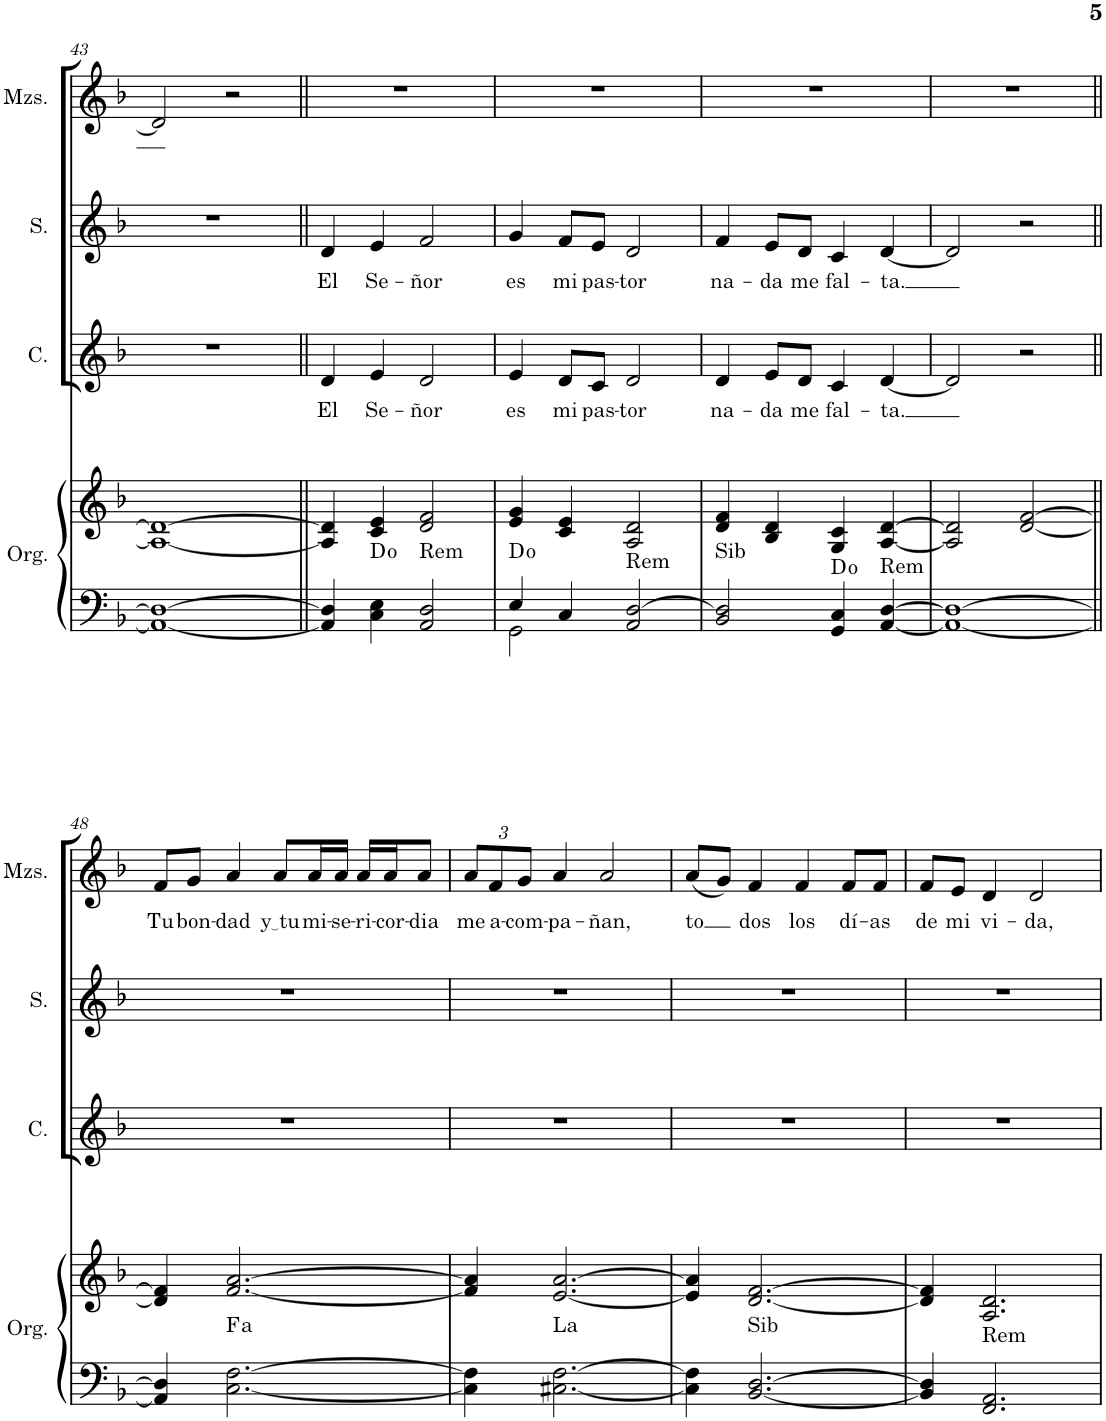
**kern	**kern	**harte	**kern	**text	**kern	**text	**kern	**text
*part4	*part4	*part4	*part3	*part3	*part2	*part2	*part1	*part1
*staff5	*staff4	*	*staff3	*staff3	*staff2	*staff2	*staff1	*staff1
*I"Órgano	*	*	*I"Contralto	*	*I"Soprano	*	*I"Solista	*
*	*	*	*I'C.	*	*I'S.	*	*	*
!!LO:PB:g=z
*clefF4	*clefG2	*	*clefG2	*	*clefG2	*	*clefG2	*
*k[b-]	*k[b-]	*	*k[b-]	*	*k[b-]	*	*k[b-]	*
*M4/4	*M4/4	*	*M4/4	*	*M4/4	*	*M4/4	*
=43	=43	=43	=43	=43	=43	=43	=43	=43
1AA_ 1D_	1A_ 1d_	.	1r	.	1r	.	2d/]	.
.	.	.	.	.	.	.	2r	.
=44||	=44||	=44||	=44||	=44||	=44||	=44||	=44||	=44||
!	!	!	!	!LO:LY:b	!	!LO:LY:b	!	!
4AA/] 4D/]	4A/] 4d/]	.	4d/	El	4d/	El	1r	.
!	!	!	!	!LO:LY:b	!	!LO:LY:b	!	!
4C\ 4E\	4c/ 4e/	D:dim	4e/	Se-	4e/	Se-	.	.
!	!	!LO:H:kt=Rem	!	!LO:LY:b	!	!LO:LY:b	!	!
2AA/ 2D/	2d/ 2f/	N	2d/	-ñor	2f/	-ñor	.	.
=45	=45	=45	=45	=45	=45	=45	=45	=45
*^	*	*	*	*	*	*	*	*
!	!	!	!	!	!LO:LY:b	!	!LO:LY:b	!	!
4E/	2GG\	4e/ 4g/	D:dim	4e/	es	4g/	es	1r	.
!	!	!	!	!	!LO:LY:b	!	!LO:LY:b	!	!
4C/	.	4c/ 4e/	.	8d/L	mi	8f/L	mi	.	.
!	!	!	!	!	!LO:LY:b	!	!LO:LY:b	!	!
.	.	.	.	8c/J	pas-	8e/J	pas-	.	.
!	!	!	!LO:H:kt=Rem	!	!LO:LY:b	!	!LO:LY:b	!	!
2AA/ [2D/	2ryy	2A/ 2d/	N	2d/	-tor	2d/	-tor	.	.
=46	=46	=46	=46	=46	=46	=46	=46	=46	=46
!	!	!	!LO:H:kt=Sib	!	!LO:LY:b	!	!LO:LY:b	!	!
*v	*v	*	*	*	*	*	*	*	*
2BB-/ 2D/]	4d/ 4f/	N	4d/	na-	4f/	na-	1r	.
!	!	!	!	!LO:LY:b	!	!LO:LY:b	!	!
.	4B-/ 4d/	.	8e/L	-da	8e/L	-da	.	.
!	!	!	!	!LO:LY:b	!	!LO:LY:b	!	!
.	.	.	8d/J	me	8d/J	me	.	.
!	!	!	!	!LO:LY:b	!	!LO:LY:b	!	!
4GG/ 4C/	4G/ 4c/	D:dim	4c/	fal-	4c/	fal-	.	.
!	!	!LO:H:kt=Rem	!	!LO:LY:b	!	!LO:LY:b	!	!
[4AA/ [4D/	[4A/ [4d/	N	[4d/	-ta.	[4d/	-ta.	.	.
=47	=47	=47	=47	=47	=47	=47	=47	=47
1AA_ 1D_	2A/] 2d/]	.	2d/]	.	2d/]	.	1r	.
.	[2d/ [2f/	.	2r	.	2r	.	.	.
!!LO:LB:g=z
=48||	=48||	=48||	=48||	=48||	=48||	=48||	=48||	=48||
!	!	!	!	!	!	!	!	!LO:LY:b
4AA/] 4D/]	4d/] 4f/]	.	1r	.	1r	.	8f/L	Tu
!	!	!	!	!	!	!	!	!LO:LY:b
.	.	.	.	.	.	.	8g/J	bon-
!	!	!LO:H:kt=a	!	!	!	!	!	!LO:LY:b
[2.C\ [2.F\	[2.f/ [2.a/	.	.	.	.	.	4a/	-dad
!	!	!	!	!	!	!	!	!LO:LY:b
.	.	.	.	.	.	.	8a/L	y tu
!	!	!	!	!	!	!	!	!LO:LY:b
.	.	.	.	.	.	.	16a/L	mi-
!	!	!	!	!	!	!	!	!LO:LY:b
.	.	.	.	.	.	.	16a/JJ	-se-
!	!	!	!	!	!	!	!	!LO:LY:b
.	.	.	.	.	.	.	16a/LL	-ri-
!	!	!	!	!	!	!	!	!LO:LY:b
.	.	.	.	.	.	.	16a/J	-cor-
!	!	!	!	!	!	!	!	!LO:LY:b
.	.	.	.	.	.	.	8a/J	-dia
=49	=49	=49	=49	=49	=49	=49	=49	=49
*	*	*	*	*	*	*	*Xbrackettup	*
!	!	!	!	!	!	!	!	!LO:LY:b
4C\] 4F\]	4f/] 4a/]	.	1r	.	1r	.	12a/L	me
!	!	!	!	!	!	!	!	!LO:LY:b
.	.	.	.	.	.	.	12f/	a-
!	!	!	!	!	!	!	!	!LO:LY:b
.	.	.	.	.	.	.	12g/J	-com-
!	!	!LO:H:kt=La	!	!	!	!	!	!LO:LY:b
[2.C#X\ [2.F\	[2.e/ [2.a/	N	.	.	.	.	4a/	-pa-
!	!	!	!	!	!	!	!	!LO:LY:b
.	.	.	.	.	.	.	2a/	-ñan,
=50	=50	=50	=50	=50	=50	=50	=50	=50
!	!	!	!	!	!	!	!	!LO:LY:b
4C#\] 4F\]	4e/] 4a/]	.	1r	.	1r	.	(8a/L	to
.	.	.	.	.	.	.	8g/J)	.
!	!	!LO:H:kt=Sib	!	!	!	!	!	!LO:LY:b
[2.BB-/ [2.D/	[2.d/ [2.f/	N	.	.	.	.	4f/	dos
!	!	!	!	!	!	!	!	!LO:LY:b
.	.	.	.	.	.	.	4f/	los
!	!	!	!	!	!	!	!	!LO:LY:b
.	.	.	.	.	.	.	8f/L	dí-
!	!	!	!	!	!	!	!	!LO:LY:b
.	.	.	.	.	.	.	8f/J	-as
=51	=51	=51	=51	=51	=51	=51	=51	=51
!	!	!	!	!	!	!	!	!LO:LY:b
4BB-/] 4D/]	4d/] 4f/]	.	1r	.	1r	.	8f/L	de
!	!	!	!	!	!	!	!	!LO:LY:b
.	.	.	.	.	.	.	8e/J	mi
!	!	!LO:H:kt=Rem	!	!	!	!	!	!LO:LY:b
2.FF/ 2.AA/	2.A/ 2.d/	N	.	.	.	.	4d/	vi-
!	!	!	!	!	!	!	!	!LO:LY:b
.	.	.	.	.	.	.	2d/	-da,
=	=	=	=	=	=	=	=	=
*-	*-	*-	*-	*-	*-	*-	*-	*-
